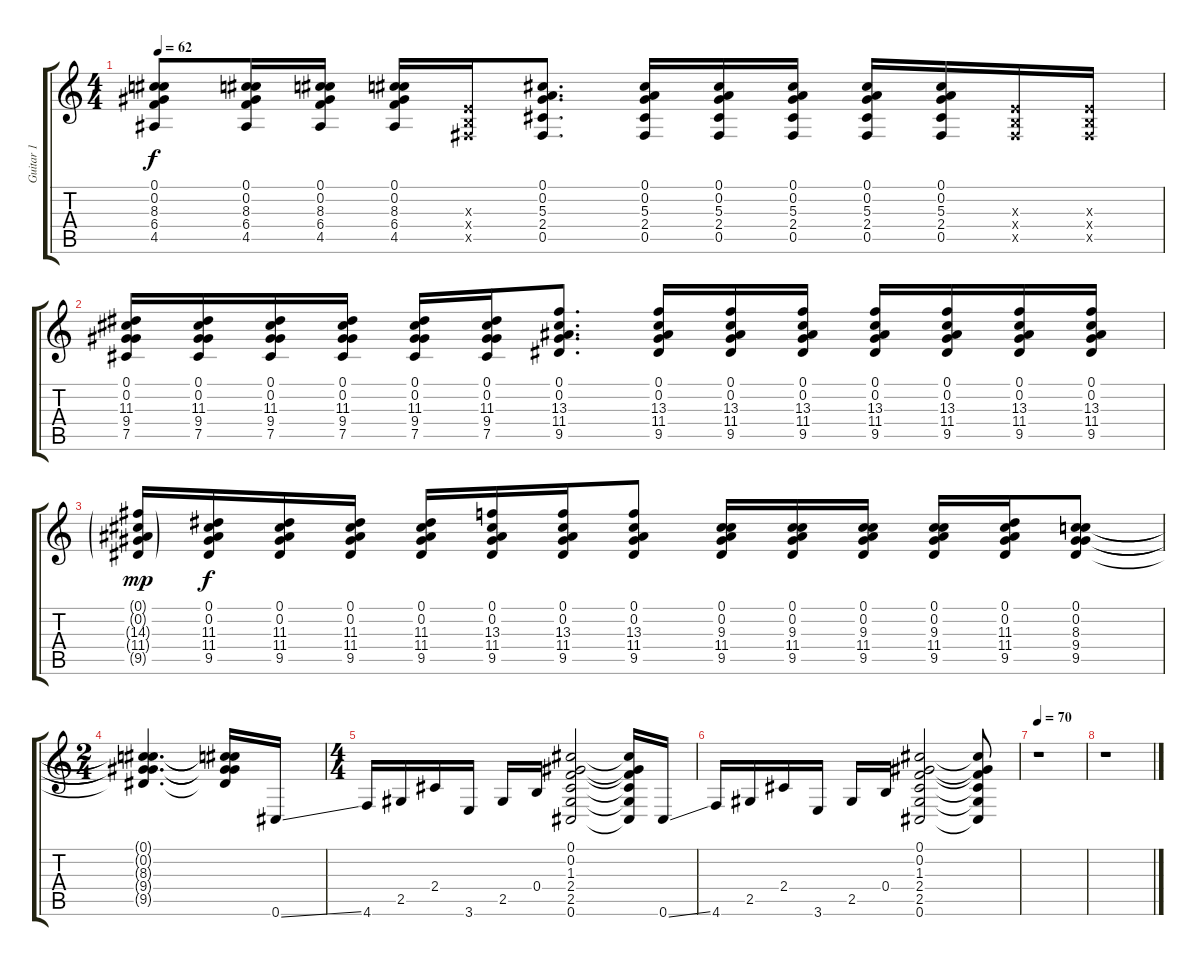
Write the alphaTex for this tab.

\track ("Guitar 1" "Guitar 1") {instrument electricguitarclean}
\staff {score tabs}
\tuning (Db4 Ab3 E3 B2 Gb2 Db2) {hide}
\ts (4 4)
\tempo 62
\clef g2
\ks c
(0.1 0.2 8.3 6.4 4.5).8{dy f} (0.1 0.2 8.3 6.4 4.5).16 (0.1 0.2 8.3 6.4 4.5).16 (0.1 0.2 8.3 6.4 4.5).16 (0.3{x} 0.4{x} 0.5{x}).16 (0.1 0.2 5.3 2.4 0.5).8{d} (0.1 0.2 5.3 2.4 0.5).16 (0.1 0.2 5.3 2.4 0.5).16 (0.1 0.2 5.3 2.4 0.5).16 (0.1 0.2 5.3 2.4 0.5).16 (0.1 0.2 5.3 2.4 0.5).16 (0.3{x} 0.4{x} 0.5{x}).16 (0.3{x} 0.4{x} 0.5{x}).16 |
(0.1 0.2 11.3 9.4 7.5).16 (0.1 0.2 11.3 9.4 7.5).16 (0.1 0.2 11.3 9.4 7.5).16 (0.1 0.2 11.3 9.4 7.5).16 (0.1 0.2 11.3 9.4 7.5).16 (0.1 0.2 11.3 9.4 7.5).16 (0.1 0.2 13.3 11.4 9.5).8{d} (0.1 0.2 13.3 11.4 9.5).16 (0.1 0.2 13.3 11.4 9.5).16 (0.1 0.2 13.3 11.4 9.5).16 (0.1 0.2 13.3 11.4 9.5).16 (0.1 0.2 13.3 11.4 9.5).16 (0.1 0.2 13.3 11.4 9.5).16 (0.1 0.2 13.3 11.4 9.5).16 |
(0.1{g} 0.2{g} 14.3{g} 11.4{g} 9.5{g}).16{dy mp} (0.1 0.2 11.3 11.4 9.5).16{dy f} (0.1 0.2 11.3 11.4 9.5).16 (0.1 0.2 11.3 11.4 9.5).16 (0.1 0.2 11.3 11.4 9.5).16 (0.1 0.2 13.3 11.4 9.5).16 (0.1 0.2 13.3 11.4 9.5).16 (0.1 0.2 13.3 11.4 9.5).8 (0.1 0.2 9.3 11.4 9.5).16 (0.1 0.2 9.3 11.4 9.5).16 (0.1 0.2 9.3 11.4 9.5).16 (0.1 0.2 9.3 11.4 9.5).16 (0.1 0.2 11.3 11.4 9.5).16 (0.1 0.2 8.3 9.4 9.5).8 |
\ts (2 4)
(0.1{t} 0.2{t} 8.3{t} 9.4{t} 9.5{t}).4{d} (0.1{t} 0.2{t} 8.3{t} 9.4{t} 9.5{t}).16 0.6{ss}.16 |
\ts (4 4)
4.6.16 2.5.16 2.4.16 3.6.16 2.5.16 0.4.16 (0.1 0.2 1.3 2.4 2.5 0.6).2 (0.1{t} 0.2{t} 1.3{t} 2.4{t} 2.5{t} 0.6{t}).16 0.6{ss}.16 |
4.6.16 2.5.16 2.4.16 3.6.16 2.5.16 0.4.16 (0.1 0.2 1.3 2.4 2.5 0.6).2 (0.1{t} 0.2{t} 1.3{t} 2.4{t} 2.5{t} 0.6{t}).8 |
\tempo 70
r.1 |
r.1
